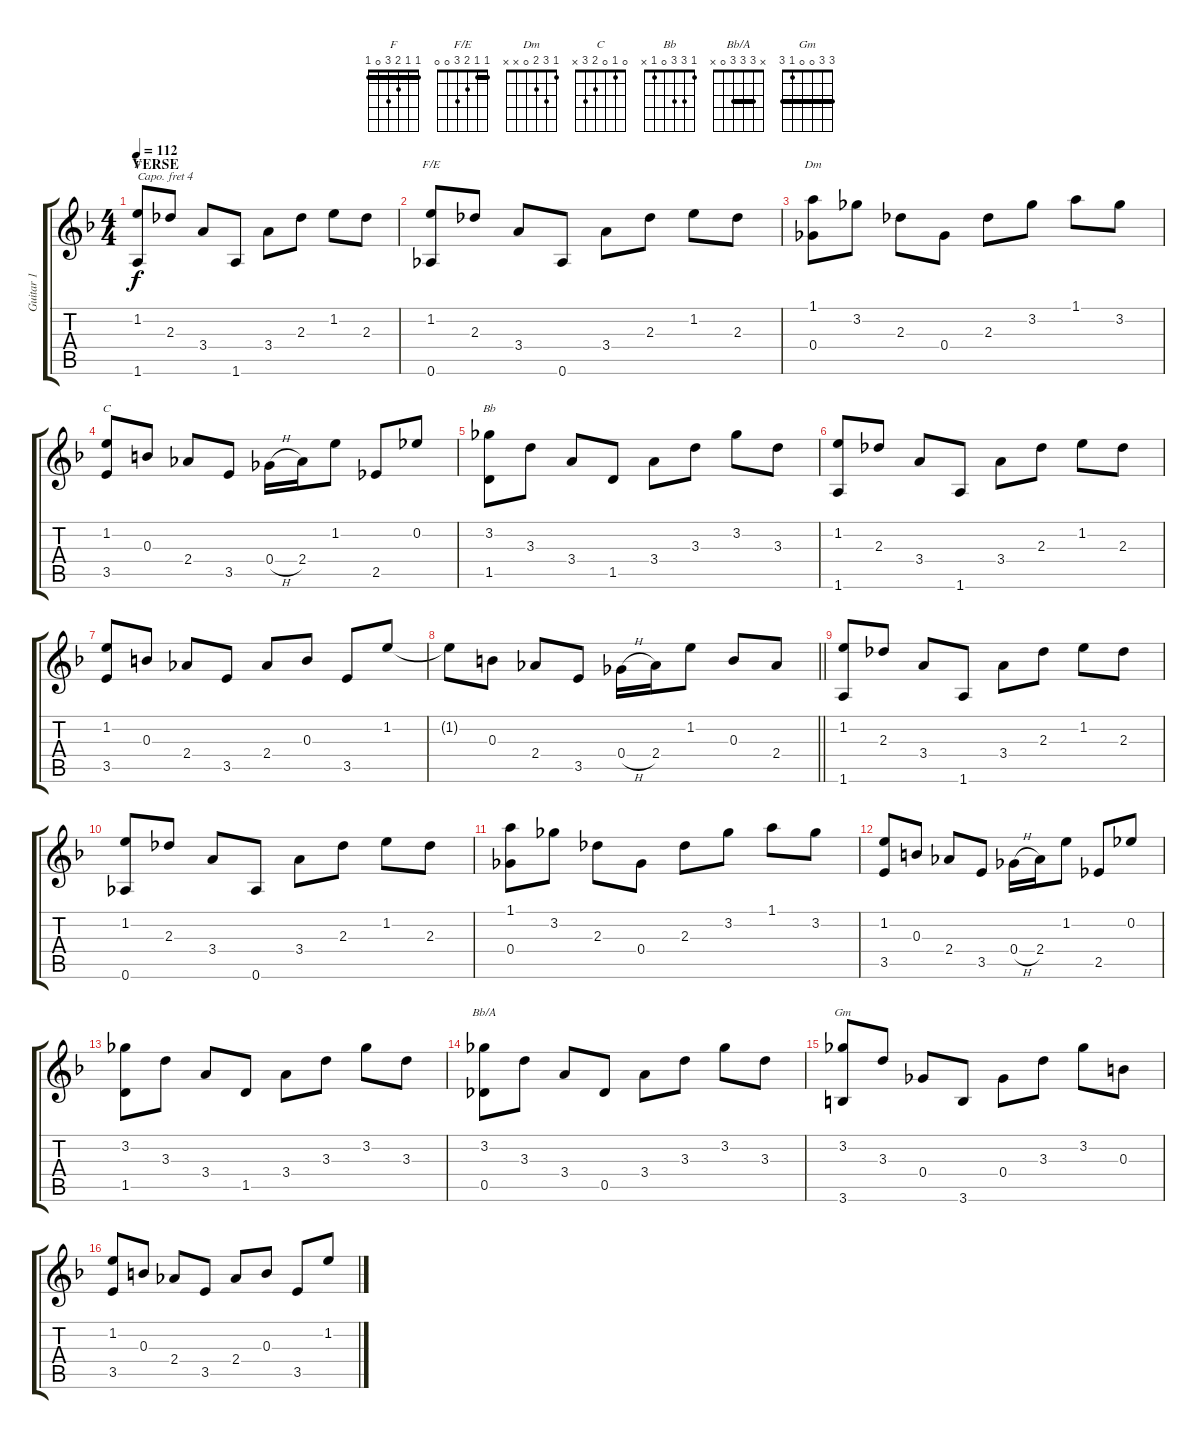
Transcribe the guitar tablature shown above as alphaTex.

\track ("Guitar 1" "Guitar 1") {instrument acousticguitarnylon}
\staff {score tabs}
\capo 4
\tuning (E4 B3 G3 D3 A2 E2) {hide}
\chord ("F" 1 1 2 3 0 1) {barre 1}
\chord ("F/E" 1 1 2 3 0 0) {barre 1}
\chord ("Dm" 1 3 2 0 x x)
\chord ("C" 0 1 0 2 3 x)
\chord ("Bb" 1 3 3 0 1 x)
\chord ("Bb/A" x 3 3 3 0 x) {barre 3}
\chord ("Gm" 3 3 0 0 1 3) {barre 3}
\ts (4 4)
\section ("" "VERSE")
\tempo 112
\clef g2
\ks f
(1.2 1.6).8{ch "F" dy f} 2.3.8 3.4.8 1.6.8 3.4.8 2.3.8 1.2.8 2.3.8 |
(1.2 0.6).8{ch "F/E"} 2.3.8 3.4.8 0.6.8 3.4.8 2.3.8 1.2.8 2.3.8 |
(1.1 0.4).8{ch "Dm"} 3.2.8 2.3.8 0.4.8 2.3.8 3.2.8 1.1.8 3.2.8 |
(1.2 3.5).8{ch "C"} 0.3.8 2.4.8 3.5.8 0.4{h}.16 2.4.16 1.2.8 2.5.8 0.2.8 |
(3.2 1.5).8{ch "Bb"} 3.3.8 3.4.8 1.5.8 3.4.8 3.3.8 3.2.8 3.3.8 |
(1.2 1.6).8 2.3.8 3.4.8 1.6.8 3.4.8 2.3.8 1.2.8 2.3.8 |
(1.2 3.5).8 0.3.8 2.4.8 3.5.8 2.4.8 0.3.8 3.5.8 1.2.8 |
\barLineRight lightlight
1.2{t}.8 0.3.8 2.4.8 3.5.8 0.4{h}.16 2.4.16 1.2.8 0.3.8 2.4.8 |
(1.2 1.6).8 2.3.8 3.4.8 1.6.8 3.4.8 2.3.8 1.2.8 2.3.8 |
(1.2 0.6).8 2.3.8 3.4.8 0.6.8 3.4.8 2.3.8 1.2.8 2.3.8 |
(1.1 0.4).8 3.2.8 2.3.8 0.4.8 2.3.8 3.2.8 1.1.8 3.2.8 |
(1.2 3.5).8 0.3.8 2.4.8 3.5.8 0.4{h}.16 2.4.16 1.2.8 2.5.8 0.2.8 |
(3.2 1.5).8 3.3.8 3.4.8 1.5.8 3.4.8 3.3.8 3.2.8 3.3.8 |
(3.2 0.5).8{ch "Bb/A"} 3.3.8 3.4.8 0.5.8 3.4.8 3.3.8 3.2.8 3.3.8 |
(3.2 3.6).8{ch "Gm"} 3.3.8 0.4.8 3.6.8 0.4.8 3.3.8 3.2.8 0.3.8 |
(1.2 3.5).8 0.3.8 2.4.8 3.5.8 2.4.8 0.3.8 3.5.8 1.2.8
